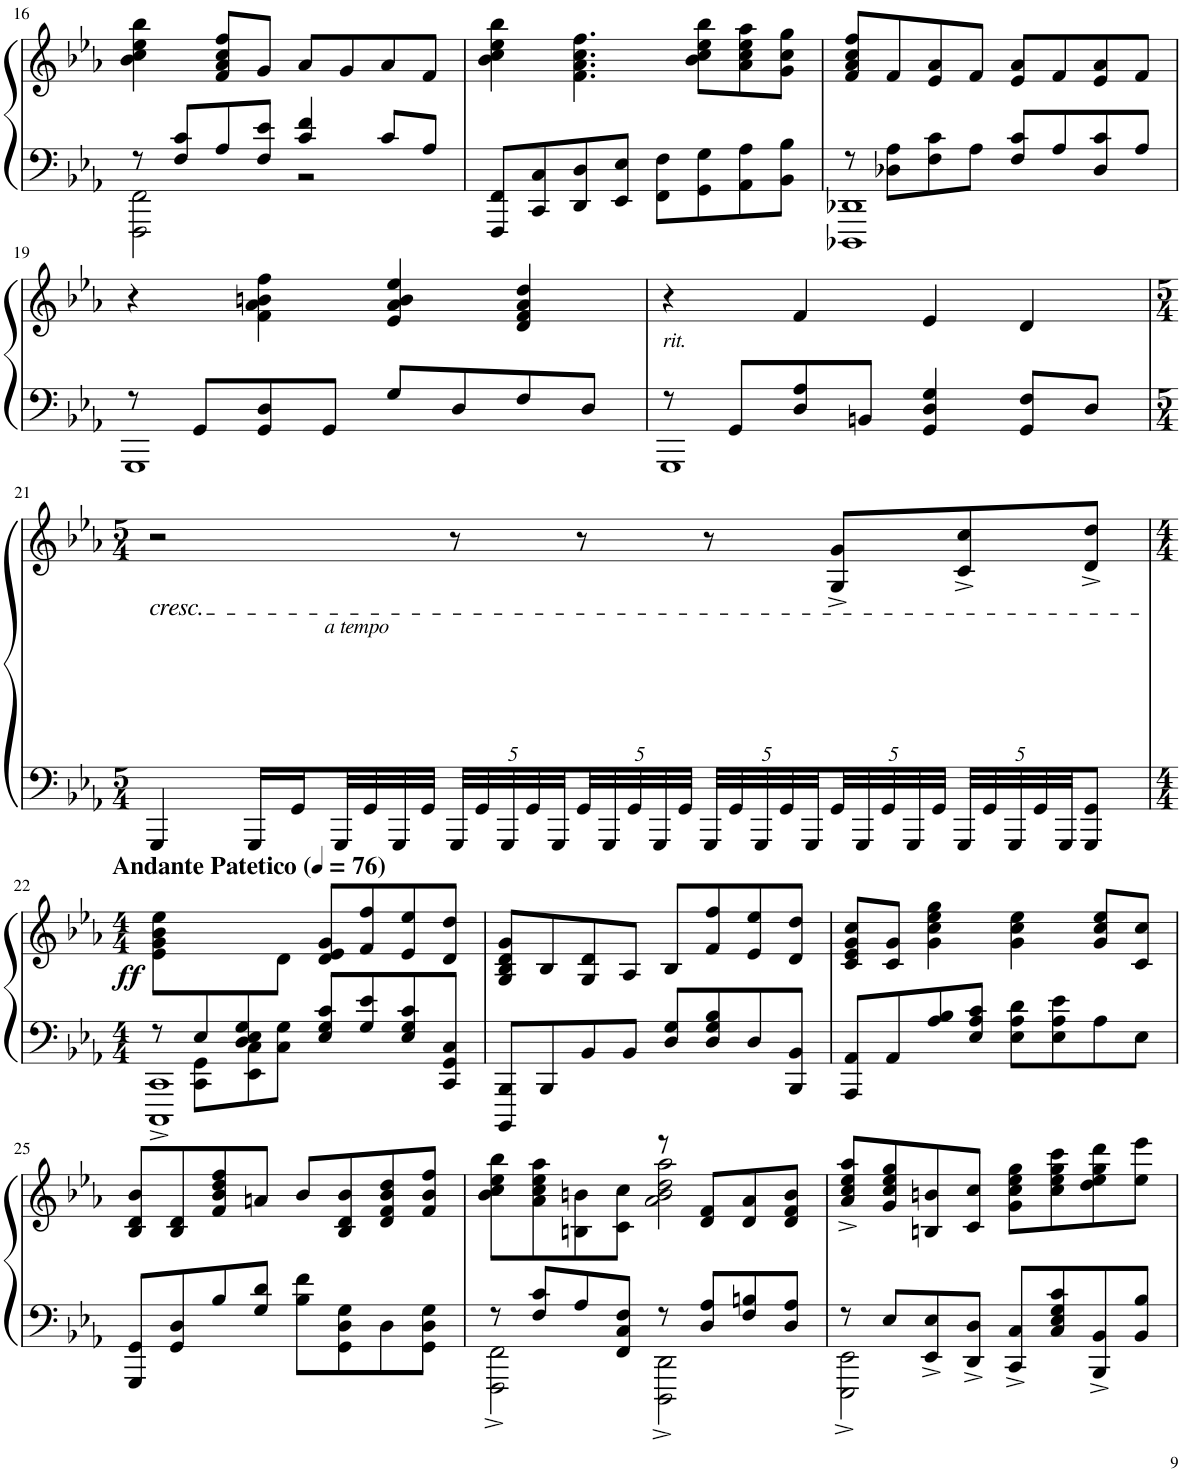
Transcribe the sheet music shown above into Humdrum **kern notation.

**kern	**kern	**dynam
*part1	*part1	*part1
*staff2	*staff1	*staff1/2
*I"Piano	*	*
*I'Pno.	*	*
!!LO:PB:g=z
*clefF4	*clefG2	*
*k[b-e-a-]	*k[b-e-a-]	*
*M4/4	*M4/4	*
=16	=16	=16
*^	*	*
8r	2FFF\ 2FF\	4b-\ 4cc\ 4ee-\ 4bb-\	.
8F/ 8c/L	.	.	.
8A-/	.	8f/ 8a-/ 8cc/ 8ff/L	.
8F/ 8e-/J	.	8g/J	.
4c/ 4f/	2r	8a-/L	.
.	.	8g/	.
8c/L	.	8a-/	.
8A-/J	.	8f/J	.
*v	*v	*	*
=17	=17	=17
8FFF/ 8FF/L	4b-\ 4cc\ 4ee-\ 4bb-\	.
8CC/ 8C/	.	.
8DD/ 8D/	4.f\ 4.a-\ 4.cc\ 4.ff\	.
8EE-/ 8E-/J	.	.
8FF\ 8F\L	.	.
8GG\ 8G\	8b-\ 8cc\ 8ee-\ 8bb-\L	.
8AA-\ 8A-\	8a-\ 8cc\ 8ee-\ 8aa-\	.
8BB-\ 8B-\J	8g\ 8cc\ 8gg\J	.
=18	=18	=18
*^	*	*
8r	1DDD-X 1DD-X	8f/ 8a-/ 8cc/ 8ff/L	.
8D-X\ 8A-\L	.	8f/	.
8F\ 8c\	.	8e-/ 8a-/	.
8A-\J	.	8f/J	.
8F/ 8c/L	.	8e-/ 8a-/L	.
8A-/	.	8f/	.
8D-/ 8c/	.	8e-/ 8a-/	.
8A-/J	.	8f/J	.
!!LO:LB:g=z
=19	=19	=19	=19
8r	1GGG	4r	.
8GG/L	.	.	.
8GG/ 8D/	.	4f\ 4a-\ 4bn\ 4ff\	.
8GG/J	.	.	.
8G/L	.	4e-/ 4a-/ 4b/ 4ee-/	.
8D/	.	.	.
8F/	.	4d/ 4f/ 4a-/ 4dd/	.
8D/J	.	.	.
=20	=20	=20	=20
!LO:TX:a:i:t=rit.	!	!	!
8r	1GGG	4r	.
8GG/L	.	.	.
8D/ 8A-/	.	4f/	.
8BBn/J	.	.	.
4GG/ 4D/ 4G/	.	4e-/	.
8GG/ 8F/L	.	4d/	.
8D/J	.	.	.
*v	*v	*	*
!!LO:LB:g=z
=21	=21	=21
*M5/4	*M5/4	*
!	!LO:TX:b:i:t=cresc.	!
!LO:TX:a:i:t=a tempo	!	!
4GGG/	2r	.
16GGG/LL	.	.
16GG/	.	.
32GGG/L	.	.
32GG/	.	.
32GGG/	.	.
32GG/JJJ	.	.
*Xbrackettup	*	*
40GGG/LLL	8r	.
40GG/	.	.
40GGG/	.	.
40GG/	.	.
40GGG/	.	.
40GG/	8r	.
40GGG/	.	.
40GG/	.	.
40GGG/	.	.
40GG/JJJ	.	.
40GGG/LLL	8r	.
40GG/	.	.
40GGG/	.	.
40GG/	.	.
40GGG/	.	.
40GG/	8G/^ 8g/^L	.
40GGG/	.	.
40GG/	.	.
40GGG/	.	.
40GG/JJJ	.	.
40GGG/LLL	8c/^ 8cc/^	.
40GG/	.	.
40GGG/	.	.
40GG/	.	.
40GGG/JJ	.	.
8GGG/ 8GG/J	8d/^ 8dd/^J	.
!!LO:LB:g=z
=22	=22	=22
*M4/4	*M4/4	*
*	*MM76	*
*^	*	*
*	*^	*	*
!	!	!	!LO:TX:a:B:t=Andante Patetico	!
!	!	!	!	!LO:DY:b
8ryy	8r	1CCC^ 1CC^	8e-\ 8g\ 8b-\ 8ee-\L	ff
8E-/	8CC\ 8GG\L	.	4ryy	.
8D/ 8E-/ 8G/	8EE-\ 8C\	.	.	.
2ryy	8C\ 8G\J	.	8d\J	.
.	8E-/ 8G/ 8c/L	.	8d/ 8e-/ 8g/L	.
.	8G/ 8e-/	.	8f/ 8ff/	.
.	8E-/ 8G/ 8c/	.	8e-/ 8ee-/	.
8ryy	8CC/ 8GG/ 8C/J	.	8d/ 8dd/J	.
*v	*v	*v	*	*
=23	=23	=23
8BBBB-/ 8BBB-/L	8G/ 8B-/ 8d/ 8g/L	.
8BBB-/	8B-/	.
8BB-/	8G/ 8d/	.
8BB-/J	8A-/J	.
8D/ 8G/L	8B-/L	.
8D/ 8G/ 8B-/	8f/ 8ff/	.
8D/	8e-/ 8ee-/	.
8BBB-/ 8BB-/J	8d/ 8dd/J	.
=24	=24	=24
8AAA-/ 8AA-/L	8c/ 8e-/ 8g/ 8cc/L	.
8AA-/	8c/ 8g/J	.
8A-/ 8B-/	4g\ 4cc\ 4ee-\ 4gg\	.
8E-/ 8A-/ 8c/J	.	.
8E-\ 8A-\ 8d\L	4g\ 4cc\ 4ee-\	.
8E-\ 8A-\ 8e-\	.	.
8A-\	8g/ 8cc/ 8ee-/L	.
8E-\J	8c/ 8cc/J	.
!!LO:LB:g=z
=25	=25	=25
*k[b-e-a-]	*k[b-e-a-]	*
8GGG/ 8GG/L	8B-/ 8d/ 8b-/L	.
8GG/ 8D/	8B-/ 8d/	.
8B-/	8f/ 8b-/ 8dd/ 8ff/	.
8G/ 8d/J	8an/J	.
8B-\ 8f\L	8b-/L	.
8GG\ 8D\ 8G\	8B-/ 8d/ 8b-/	.
8D\	8d/ 8f/ 8b-/ 8dd/	.
8GG\ 8D\ 8G\J	8f/ 8b-/ 8ff/J	.
=26	=26	=26
*^	*^	*
8r	2FFF\^ 2FF\^	8b-\ 8cc\ 8ee-\ 8bb-\L	2ryy	.
8F/ 8c/L	.	8a-\ 8cc\ 8ee-\ 8aa-\	.	.
8A-/	.	8Bn\ 8bn\	.	.
8FF/ 8C/ 8F/J	.	8c\ 8cc\J	.	.
8r	2DDD\^ 2DD\^	8r	2a-\ 2b\ 2dd\ 2aa-\	.
8D/ 8A-/L	.	8d/ 8f/L	.	.
8F/ 8Bn/	.	8d/ 8a-/	.	.
8D/ 8A-/J	.	8d/ 8f/ 8b/J	.	.
*	*	*v	*v	*
=27	=27	=27	=27
8r	2EEE-\^ 2EE-\^	8a-/^ 8cc/^ 8ee-/^ 8aa-/^L	.
8E-/L	.	8g/ 8cc/ 8ee-/ 8gg/	.
8EE-/^< 8E-/^<	.	8Bn/ 8bn/	.
8DD/^< 8D/^<J	.	8c/ 8cc/J	.
8CC/^< 8C/^<L	2ryy	8g\ 8cc\ 8ee-\ 8gg\L	.
8C/ 8E-/ 8G/ 8c/	.	8cc\ 8ee-\ 8gg\ 8ccc\	.
8BBB-/^< 8BB-/^<	.	8dd\ 8ee-\ 8gg\ 8ddd\	.
8BB-/ 8B-/J	.	8ee-\ 8eee-\J	.
*v	*v	*	*
=	=	=
*-	*-	*-
